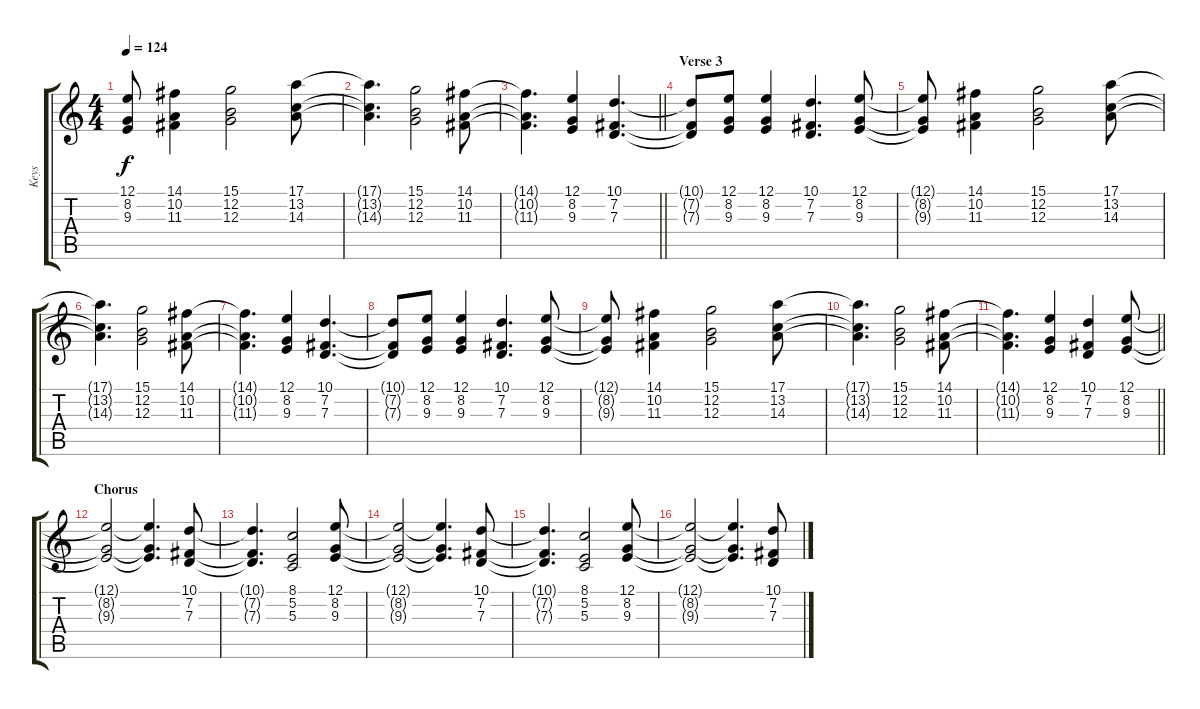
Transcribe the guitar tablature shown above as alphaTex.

\track ("Keys" "Keys") {instrument synthstrings2}
\staff {score tabs}
\tuning (E4 B3 G3 D3 A2 E2) {hide}
\ts (4 4)
\tempo 124
\clef g2
\ks c
(12.1{t} 8.2{t} 9.3{t}).8{dy f} (14.1 10.2 11.3).4 (15.1 12.2 12.3).2 (17.1 13.2 14.3).8 |
(17.1{t} 13.2{t} 14.3{t}).4{d} (15.1 12.2 12.3).2 (14.1 10.2 11.3).8 |
\barLineRight lightlight
(14.1{t} 10.2{t} 11.3{t}).4{d} (12.1 8.2 9.3).4 (10.1 7.2 7.3).4{d} |
\section ("" "Verse 3")
(10.1{t} 7.2{t} 7.3{t}).8 (12.1 8.2 9.3).8 (12.1 8.2 9.3).4 (10.1 7.2 7.3).4{d} (12.1 8.2 9.3).8 |
(12.1{t} 8.2{t} 9.3{t}).8 (14.1 10.2 11.3).4 (15.1 12.2 12.3).2 (17.1 13.2 14.3).8 |
(17.1{t} 13.2{t} 14.3{t}).4{d} (15.1 12.2 12.3).2 (14.1 10.2 11.3).8 |
(14.1{t} 10.2{t} 11.3{t}).4{d} (12.1 8.2 9.3).4 (10.1 7.2 7.3).4{d} |
(10.1{t} 7.2{t} 7.3{t}).8 (12.1 8.2 9.3).8 (12.1 8.2 9.3).4 (10.1 7.2 7.3).4{d} (12.1 8.2 9.3).8 |
(12.1{t} 8.2{t} 9.3{t}).8 (14.1 10.2 11.3).4 (15.1 12.2 12.3).2 (17.1 13.2 14.3).8 |
(17.1{t} 13.2{t} 14.3{t}).4{d} (15.1 12.2 12.3).2 (14.1 10.2 11.3).8 |
\barLineRight lightlight
(14.1{t} 10.2{t} 11.3{t}).4{d} (12.1 8.2 9.3).4 (10.1 7.2 7.3).4 (12.1 8.2 9.3).8 |
\section ("" "Chorus")
(12.1{t} 8.2{t} 9.3{t}).2 (12.1{t} 8.2{t} 9.3{t}).4{d} (10.1 7.2 7.3).8 |
(10.1{t} 7.2{t} 7.3{t}).4{d} (8.1 5.2 5.3).2 (12.1 8.2 9.3).8 |
(12.1{t} 8.2{t} 9.3{t}).2 (12.1{t} 8.2{t} 9.3{t}).4{d} (10.1 7.2 7.3).8 |
(10.1{t} 7.2{t} 7.3{t}).4{d} (8.1 5.2 5.3).2 (12.1 8.2 9.3).8 |
(12.1{t} 8.2{t} 9.3{t}).2 (12.1{t} 8.2{t} 9.3{t}).4{d} (10.1 7.2 7.3).8
